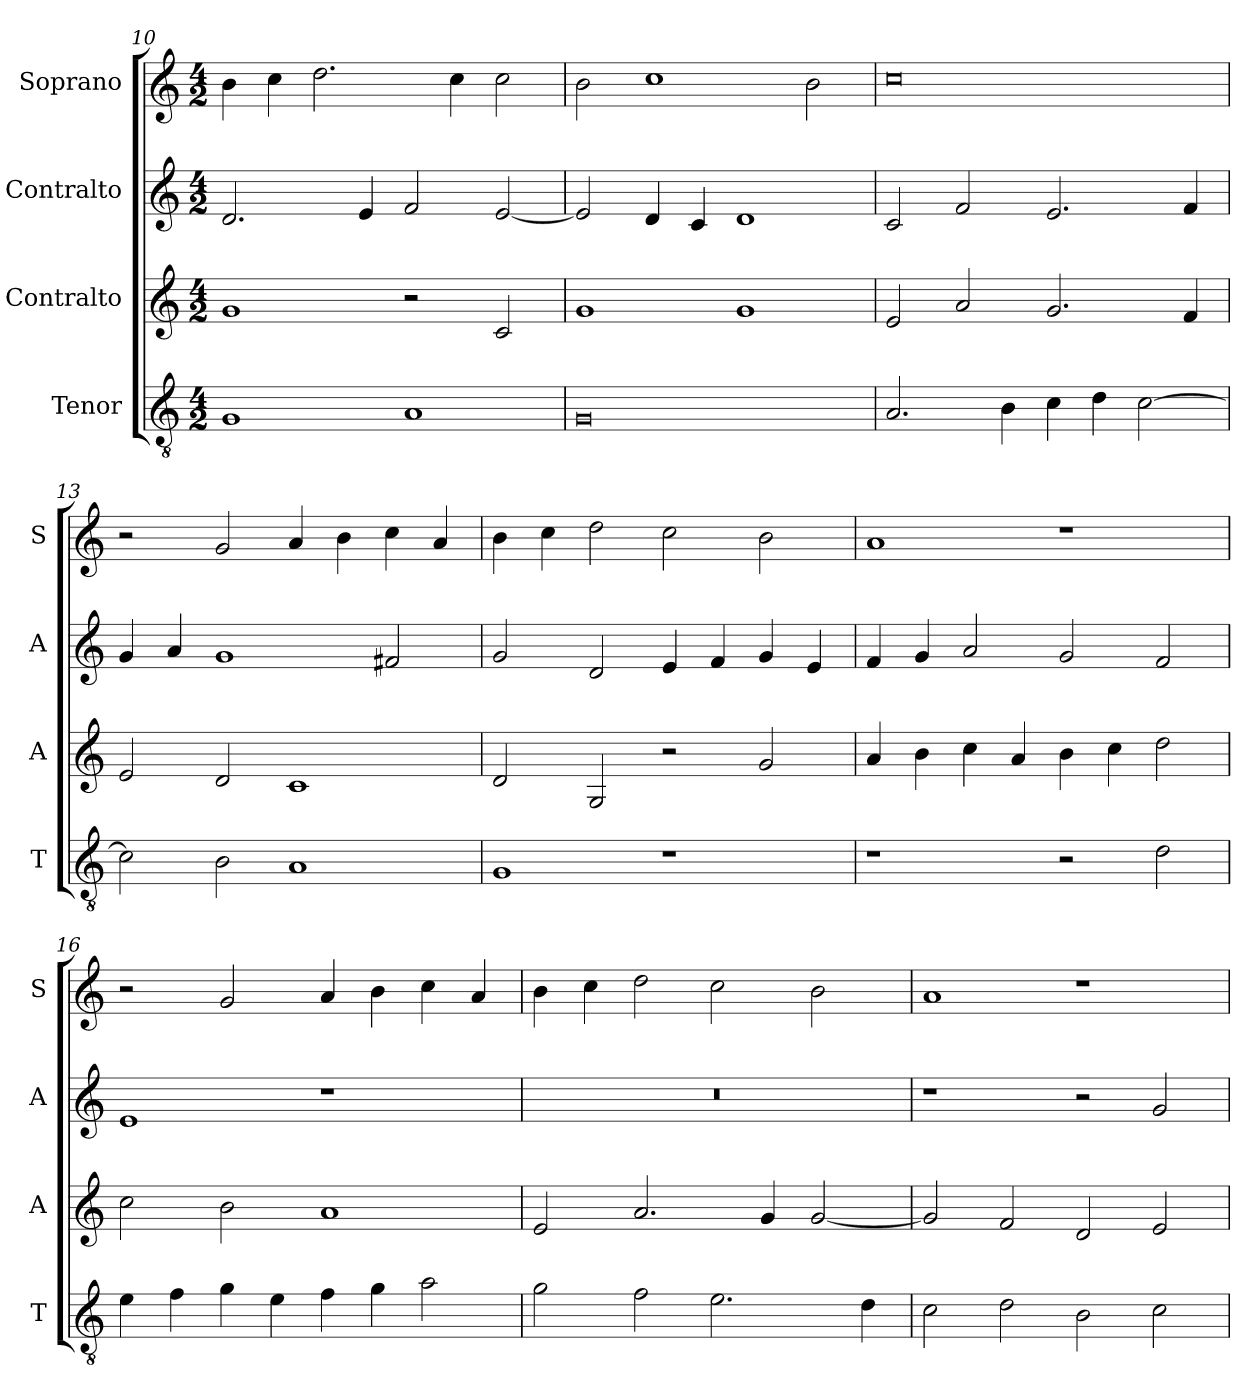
**kern	**kern	**kern	**kern
*part4	*part3	*part2	*part1
*staff4	*staff3	*staff2	*staff1
*I"Tenor	*I"Contralto	*I"Contralto	*I"Soprano
*I'T	*I'A	*I'A	*I'S
*clefGv2	*clefG2	*clefG2	*clefG2
*k[]	*k[]	*k[]	*k[]
*G:mix	*G:mix	*G:mix	*G:mix
*M4/2	*M4/2	*M4/2	*M4/2
=10	=10	=10	=10
1G	1g	2.d	4b
.	.	.	4cc
.	.	.	2.dd
.	.	4e	.
1A	2r	2f	.
.	.	.	4cc
.	2c	[2e	2cc
=11	=11	=11	=11
0G	1g	2e]	2b
.	.	4d	1cc
.	.	4c	.
.	1g	1d	.
.	.	.	2b
=12	=12	=12	=12
2.A	2e	2c	0cc
.	2a	2f	.
4B	.	.	.
4c	2.g	2.e	.
4d	.	.	.
[2c	.	.	.
.	4f	4f	.
=13	=13	=13	=13
2c]	2e	4g	2r
.	.	4a	.
2B	2d	1g	2g
1A	1c	.	4a
.	.	.	4b
.	.	2f#X	4cc
.	.	.	4a
=14	=14	=14	=14
1G	2d	2g	4b
.	.	.	4cc
.	2G	2d	2dd
1r	2r	4e	2cc
.	.	4f	.
.	2g	4g	2b
.	.	4e	.
=15	=15	=15	=15
1r	4a	4f	1a
.	4b	4g	.
.	4cc	2a	.
.	4a	.	.
2r	4b	2g	1r
.	4cc	.	.
2d	2dd	2f	.
=16	=16	=16	=16
4e	2cc	1e	2r
4f	.	.	.
4g	2b	.	2g
4e	.	.	.
4f	1a	1r	4a
4g	.	.	4b
2a	.	.	4cc
.	.	.	4a
=17	=17	=17	=17
2g	2e	0r	4b
.	.	.	4cc
2f	2.a	.	2dd
2.e	.	.	2cc
.	4g	.	.
.	[2g	.	2b
4d	.	.	.
=18	=18	=18	=18
2c	2g]	1r	1a
2d	2f	.	.
2B	2d	2r	1r
2c	2e	2g	.
=	=	=	=
*-	*-	*-	*-
